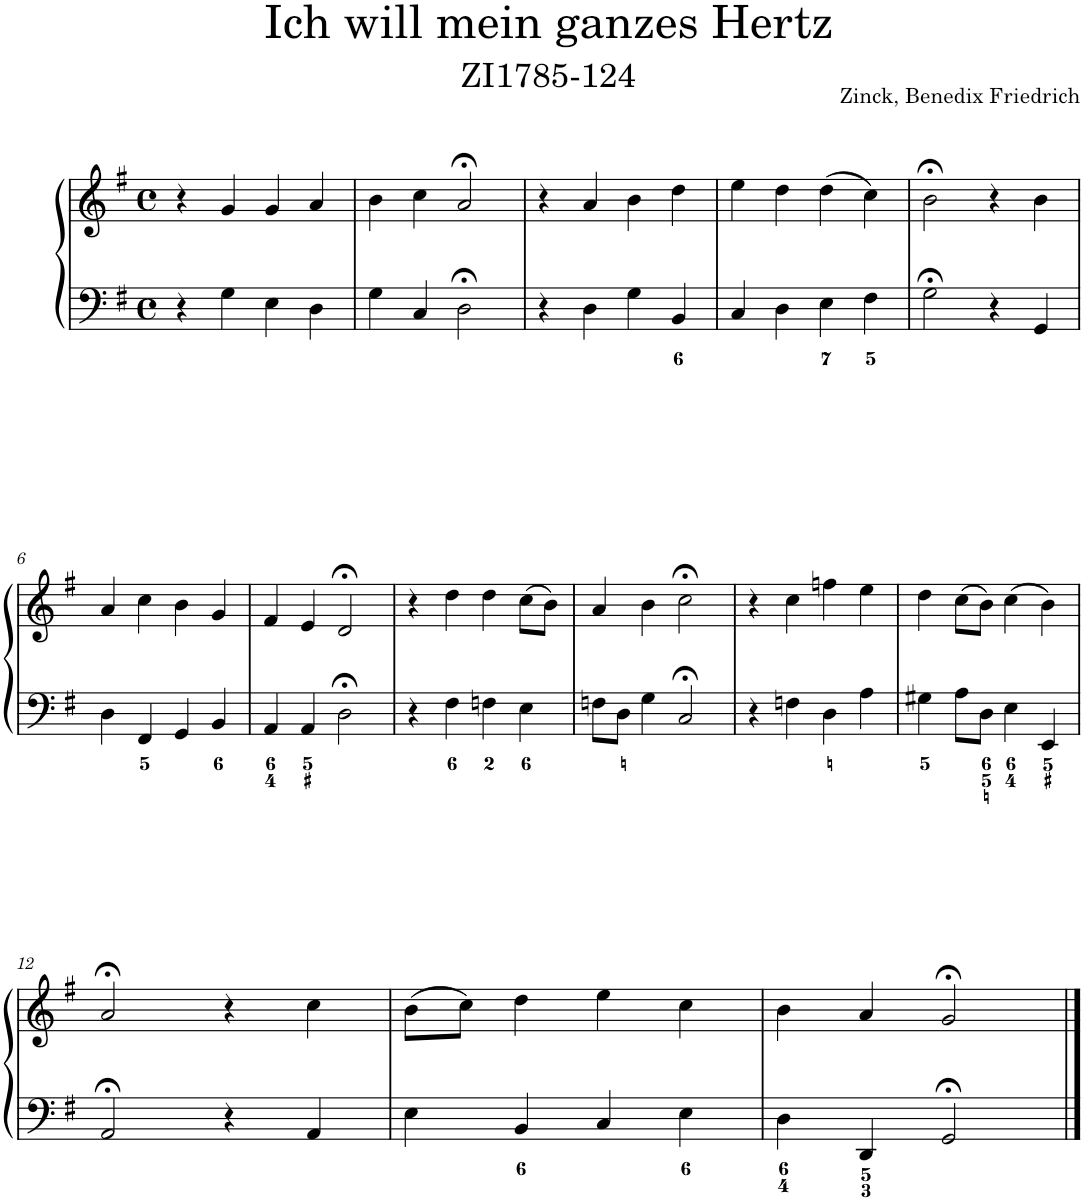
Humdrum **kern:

**kern	**kern
*part1	*part1
*staff2	*staff1
*I"Piano	*
*I'Pno.	*
*clefF4	*clefG2
*k[f#]	*k[f#]
*M4/4	*M4/4
*met(c)	*met(c)
=1	=1
4r	4r
4G\	4g/
4E\	4g/
4D\	4a/
=2	=2
4G\	4b\
4C/	4cc\
2D;<\	2a;</
=3	=3
4r	4r
4D\	4a/
4G\	4b\
4BB/	4dd\
=4	=4
4C/	4ee\
4D\	4dd\
4E\	(4dd\
4F#\	4cc\)
=5	=5
2G;<\	2b;<\
4r	4r
4GG/	4b\
!!LO:LB:g=z
=6	=6
4D\	4a/
4FF#/	4cc\
4GG/	4b\
4BB/	4g/
=7	=7
4AA/	4f#/
4AA/	4e/
2D;<\	2d;</
=8	=8
4r	4r
4F#\	4dd\
4Fn\	4dd\
4E\	(8cc\L
.	8b\J)
=9	=9
8Fn\L	4a/
8D\J	.
4G\	4b\
2C;</	2cc;<\
=10	=10
4r	4r
4Fn\	4cc\
4D\	4ffn\
4A\	4ee\
=11	=11
4G#X\	4dd\
8A\L	(8cc\L
8D\J	8b\J)
4E\	(4cc\
4EE/	4b\)
!!LO:LB:g=z
=12	=12
2AA;</	2a;</
4r	4r
4AA/	4cc\
=13	=13
4E\	(8b\L
.	8cc\J)
4BB/	4dd\
4C/	4ee\
4E\	4cc\
=14	=14
4D\	4b\
4DD/	4a/
2GG;</	2g;</
==	==
*-	*-
